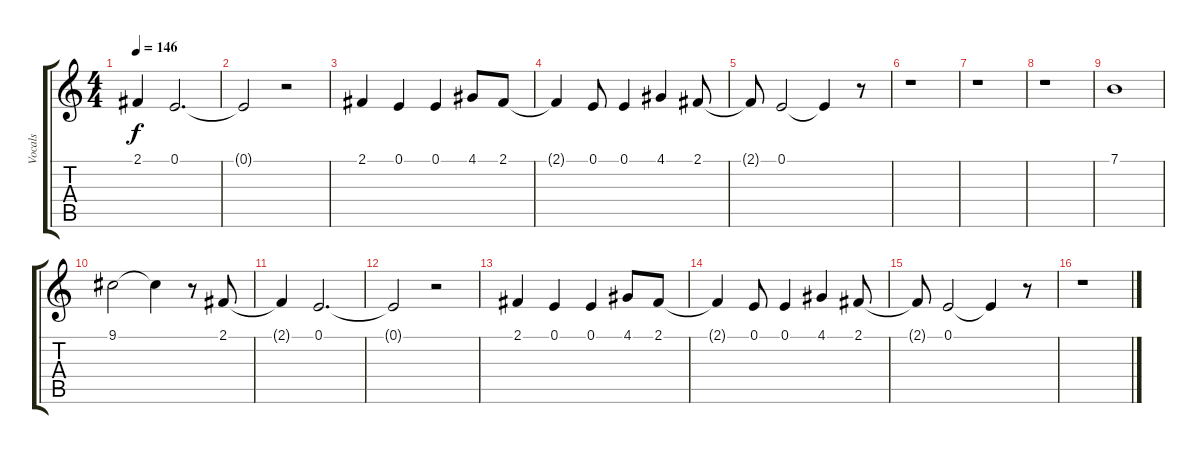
\track ("Vocals" "Vocals") {instrument synthvoice}
\staff {score tabs}
\tuning (E4 B3 G3 D3 A2 E2) {hide}
\ts (4 4)
\tempo 146
\clef g2
\ks c
2.1{t}.4{dy f} 0.1.2{d} |
0.1{t}.2 r.2 |
2.1.4 0.1.4 0.1.4 4.1.8 2.1.8 |
2.1{t}.4 0.1.8 0.1.4 4.1.4 2.1.8 |
2.1{t}.8 0.1.2 0.1{t}.4 r.8 |
r.1 |
r.1 |
r.1 |
7.1.1 |
9.1.2 9.1{t}.4 r.8 2.1.8 |
2.1{t}.4 0.1.2{d} |
0.1{t}.2 r.2 |
2.1.4 0.1.4 0.1.4 4.1.8 2.1.8 |
2.1{t}.4 0.1.8 0.1.4 4.1.4 2.1.8 |
2.1{t}.8 0.1.2 0.1{t}.4 r.8 |
r.1
